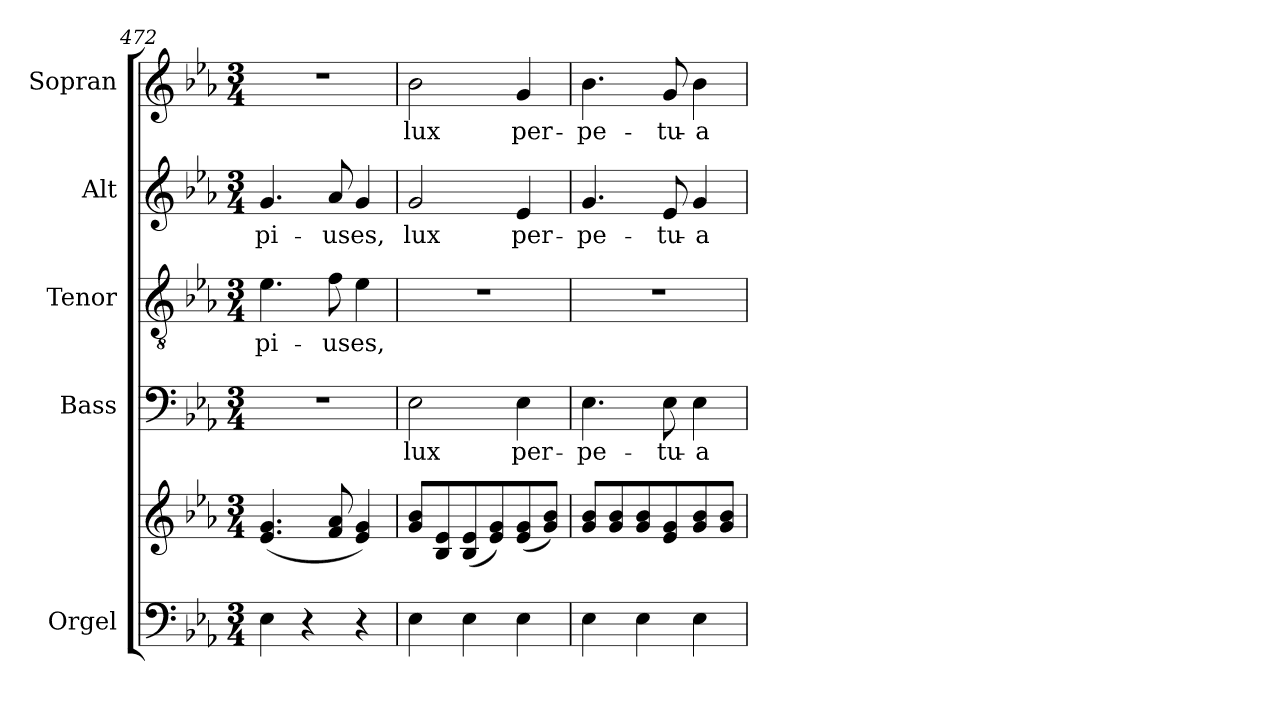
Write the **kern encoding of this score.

**kern	**kern	**kern	**text	**kern	**text	**kern	**text	**kern	**text
*part5	*part5	*part4	*part4	*part3	*part3	*part2	*part2	*part1	*part1
*staff6	*staff5	*staff4	*staff4	*staff3	*staff3	*staff2	*staff2	*staff1	*staff1
*I"Orgel	*	*I"Bass	*	*I"Tenor	*	*I"Alt	*	*I"Sopran	*
*I'Org.	*	*I'B.	*	*I'T.	*	*I'A.	*	*I'S.	*
*clefF4	*clefG2	*clefF4	*	*clefGv2	*	*clefG2	*	*clefG2	*
*k[b-e-a-]	*k[b-e-a-]	*k[b-e-a-]	*	*k[b-e-a-]	*	*k[b-e-a-]	*	*k[b-e-a-]	*
*E-:	*E-:	*E-:	*	*E-:	*	*E-:	*	*E-:	*
*M3/4	*M3/4	*M3/4	*	*M3/4	*	*M3/4	*	*M3/4	*
=472	=472	=472	=472	=472	=472	=472	=472	=472	=472
!	!	!	!	!	!LO:LY:b	!	!LO:LY:b	!	!
4E-\	(<4.e-/ 4.g/	2.r	.	4.e-\	pi-	4.g/	pi-	2.r	.
4r	.	.	.	.	.	.	.	.	.
!	!	!	!	!	!LO:LY:b	!	!LO:LY:b	!	!
.	8f/ 8a-/	.	.	8f\	-us	8a-/	-us	.	.
!	!	!	!	!	!LO:LY:b	!	!LO:LY:b	!	!
4r	4e-/ 4g/)	.	.	4e-\	es,	4g/	es,	.	.
=473	=473	=473	=473	=473	=473	=473	=473	=473	=473
!	!	!	!LO:LY:b	!	!	!	!LO:LY:b	!	!LO:LY:b
4E-\	8g/ 8b-/L	2E-\	lux	2.r	.	2g/	lux	2b-\	lux
.	8B-/ 8e-/	.	.	.	.	.	.	.	.
4E-\	(<8B-/ 8e-/	.	.	.	.	.	.	.	.
.	8e-/ 8g/)	.	.	.	.	.	.	.	.
!	!	!	!LO:LY:b	!	!	!	!LO:LY:b	!	!LO:LY:b
4E-\	(<8e-/ 8g/	4E-\	per-	.	.	4e-/	per-	4g/	per-
.	8g/ 8b-/J)	.	.	.	.	.	.	.	.
=474	=474	=474	=474	=474	=474	=474	=474	=474	=474
!	!	!	!LO:LY:b	!	!	!	!LO:LY:b	!	!LO:LY:b
4E-\	8g/ 8b-/L	4.E-\	-pe-	2.r	.	4.g/	-pe-	4.b-\	-pe-
.	8g/ 8b-/	.	.	.	.	.	.	.	.
4E-\	8g/ 8b-/	.	.	.	.	.	.	.	.
!	!	!	!LO:LY:b	!	!	!	!LO:LY:b	!	!LO:LY:b
.	8e-/ 8g/	8E-\	-tu-	.	.	8e-/	-tu-	8g/	-tu-
!	!	!	!LO:LY:b	!	!	!	!LO:LY:b	!	!LO:LY:b
4E-\	8g/ 8b-/	4E-\	-a	.	.	4g/	-a	4b-\	-a
.	8g/ 8b-/J	.	.	.	.	.	.	.	.
=	=	=	=	=	=	=	=	=	=
*-	*-	*-	*-	*-	*-	*-	*-	*-	*-
